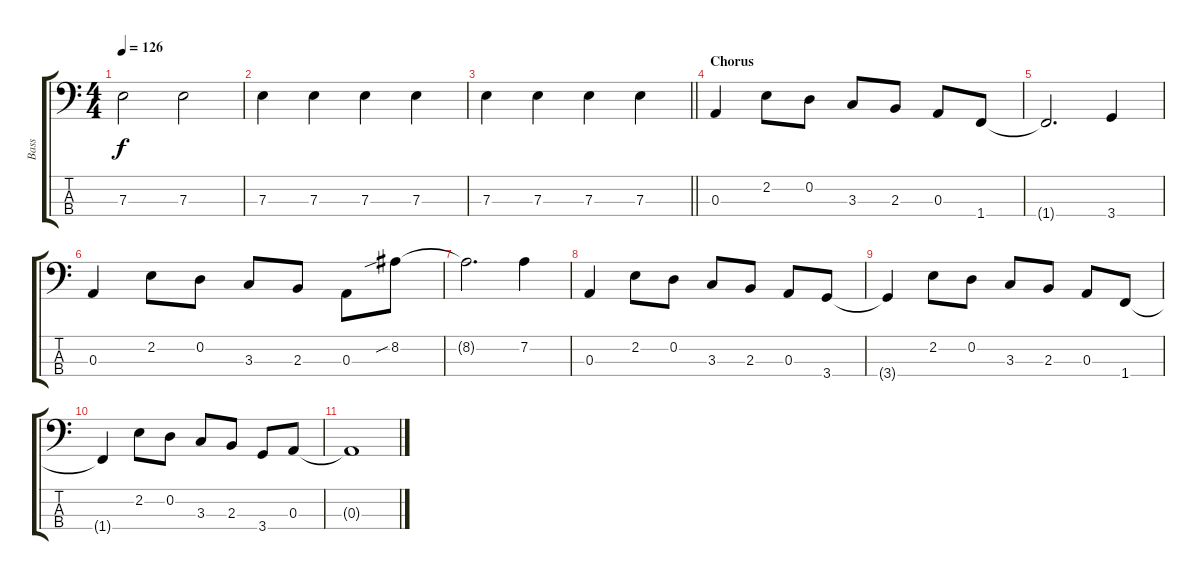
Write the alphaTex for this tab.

\track ("Bass" "Bass") {instrument electricbassfinger}
\staff {score tabs}
\tuning (G2 D2 A1 E1) {hide}
\ts (4 4)
\tempo 126
\clef f4
\ks c
7.3.2{dy f} 7.3.2 |
7.3.4 7.3.4 7.3.4 7.3.4 |
\barLineRight lightlight
7.3.4 7.3.4 7.3.4 7.3.4 |
\section ("" "Chorus")
0.3.4 2.2.8 0.2.8 3.3.8 2.3.8 0.3.8 1.4.8 |
1.4{t}.2{d} 3.4.4 |
0.3.4 2.2.8 0.2.8 3.3.8 2.3.8 0.3.8 8.2{sib}.8 |
8.2{t}.2{d} 7.2.4 |
0.3.4 2.2.8 0.2.8 3.3.8 2.3.8 0.3.8 3.4.8 |
3.4{t}.4 2.2.8 0.2.8 3.3.8 2.3.8 0.3.8 1.4.8 |
1.4{t}.4 2.2.8 0.2.8 3.3.8 2.3.8 3.4.8 0.3.8 |
0.3{t}.1
